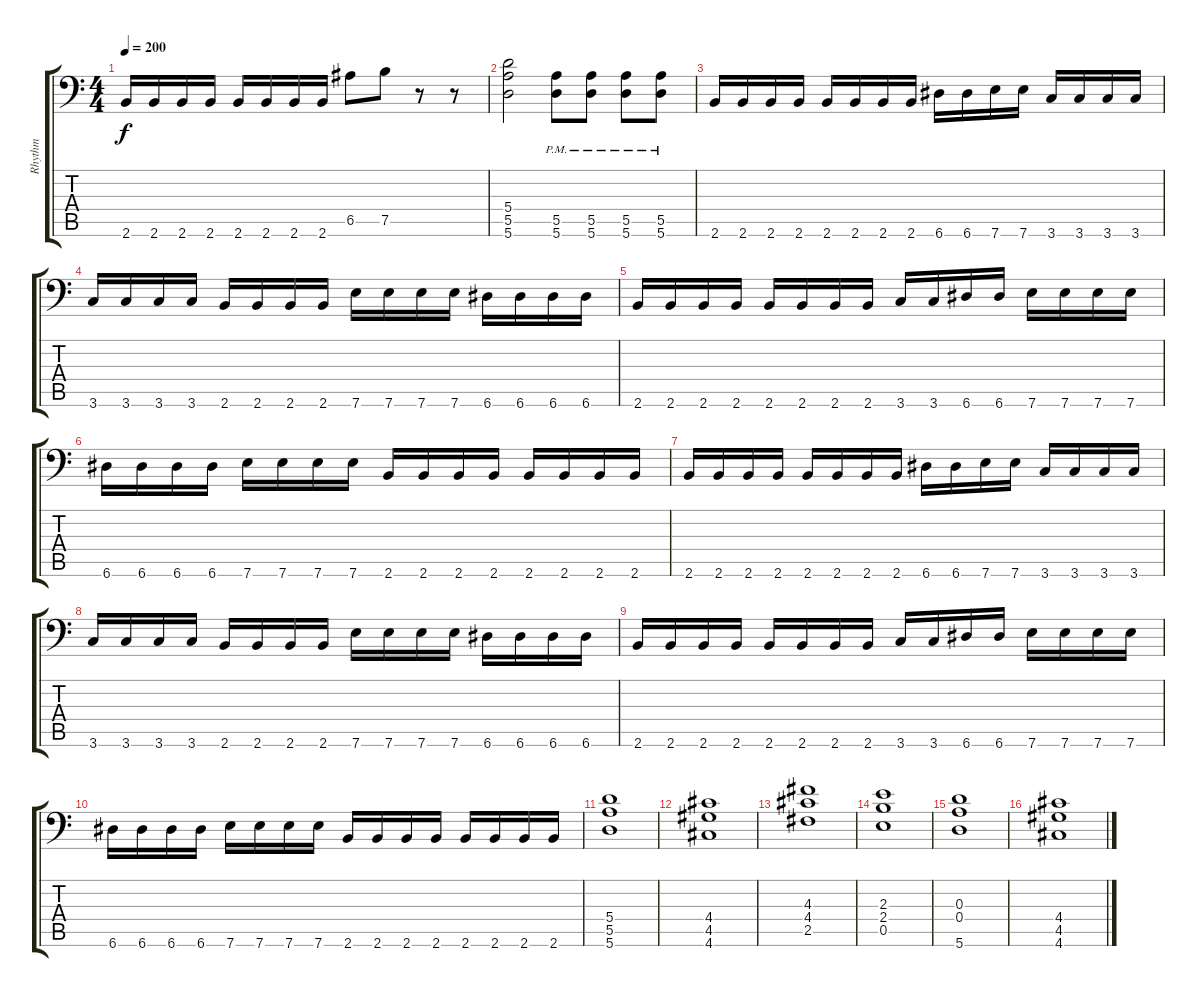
\track ("Rhythm" "Rhythm") {instrument distortionguitar}
\staff {score tabs}
\tuning (B3 Gb3 D3 A2 E2 A1) {hide}
\ts (4 4)
\tempo 200
\clef f4
\ks c
2.6.16{dy f} 2.6.16 2.6.16 2.6.16 2.6.16 2.6.16 2.6.16 2.6.16 6.5.8 7.5.8 r.8 r.8 |
(5.4 5.5 5.6).2 (5.5{pm} 5.6{pm}).8 (5.5{pm} 5.6{pm}).8 (5.5{pm} 5.6{pm}).8 (5.5{pm} 5.6{pm}).8 |
2.6.16 2.6.16 2.6.16 2.6.16 2.6.16 2.6.16 2.6.16 2.6.16 6.6.16 6.6.16 7.6.16 7.6.16 3.6.16 3.6.16 3.6.16 3.6.16 |
3.6.16 3.6.16 3.6.16 3.6.16 2.6.16 2.6.16 2.6.16 2.6.16 7.6.16 7.6.16 7.6.16 7.6.16 6.6.16 6.6.16 6.6.16 6.6.16 |
2.6.16 2.6.16 2.6.16 2.6.16 2.6.16 2.6.16 2.6.16 2.6.16 3.6.16 3.6.16 6.6.16 6.6.16 7.6.16 7.6.16 7.6.16 7.6.16 |
6.6.16 6.6.16 6.6.16 6.6.16 7.6.16 7.6.16 7.6.16 7.6.16 2.6.16 2.6.16 2.6.16 2.6.16 2.6.16 2.6.16 2.6.16 2.6.16 |
2.6.16 2.6.16 2.6.16 2.6.16 2.6.16 2.6.16 2.6.16 2.6.16 6.6.16 6.6.16 7.6.16 7.6.16 3.6.16 3.6.16 3.6.16 3.6.16 |
3.6.16 3.6.16 3.6.16 3.6.16 2.6.16 2.6.16 2.6.16 2.6.16 7.6.16 7.6.16 7.6.16 7.6.16 6.6.16 6.6.16 6.6.16 6.6.16 |
2.6.16 2.6.16 2.6.16 2.6.16 2.6.16 2.6.16 2.6.16 2.6.16 3.6.16 3.6.16 6.6.16 6.6.16 7.6.16 7.6.16 7.6.16 7.6.16 |
6.6.16 6.6.16 6.6.16 6.6.16 7.6.16 7.6.16 7.6.16 7.6.16 2.6.16 2.6.16 2.6.16 2.6.16 2.6.16 2.6.16 2.6.16 2.6.16 |
(5.4 5.5 5.6).1 |
(4.4 4.5 4.6).1 |
(4.3 4.4 2.5).1 |
(2.3 2.4 0.5).1 |
(0.3 0.4 5.6).1 |
(4.4 4.5 4.6).1
